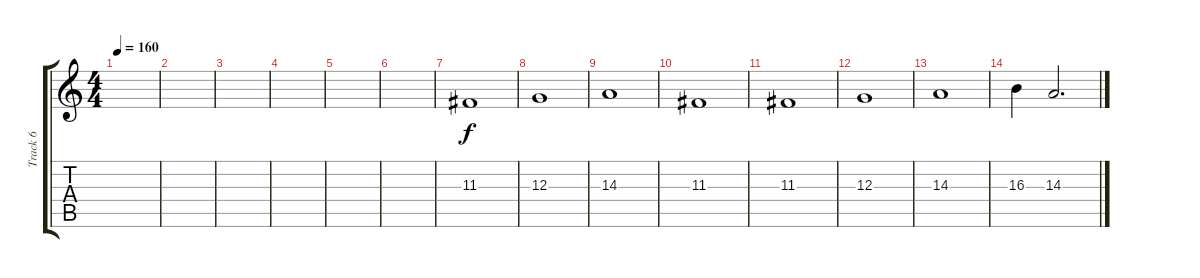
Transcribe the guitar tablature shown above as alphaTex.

\track ("Track 6" "Track 6") {instrument flute}
\staff {score tabs}
\tuning (E4 B3 G3 D3 A2 E2) {hide}
\ts (4 4)
\tempo 160
\clef g2
\ks c
|
|
|
|
|
|
11.3.1 |
12.3.1 |
14.3.1 |
11.3.1 |
11.3.1 |
12.3.1 |
14.3.1 |
16.3.4 14.3.2{d}
